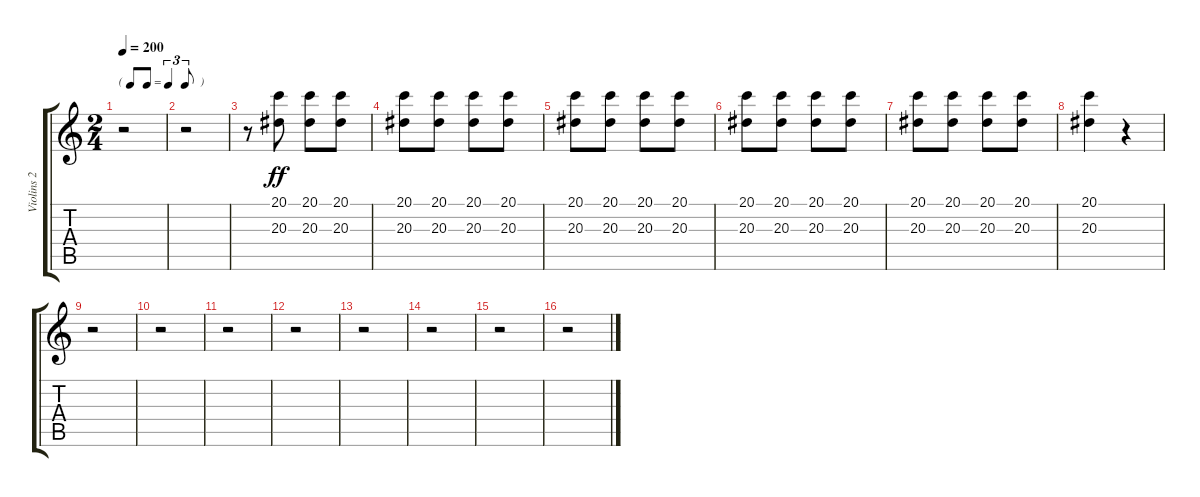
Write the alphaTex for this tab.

\track ("Violins 2" "Violins 2") {instrument stringensemble1}
\staff {score tabs}
\tuning (E4 B3 G3 D3 A2 E2) {hide}
\ts (2 4)
\tf triplet8th
\tempo 200
\clef g2
\ks c
r.2{dy ff} |
r.2 |
r.8 (20.1 20.3).8 (20.1 20.3).8 (20.1 20.3).8 |
(20.1 20.3).8 (20.1 20.3).8 (20.1 20.3).8 (20.1 20.3).8 |
(20.1 20.3).8 (20.1 20.3).8 (20.1 20.3).8 (20.1 20.3).8 |
(20.1 20.3).8 (20.1 20.3).8 (20.1 20.3).8 (20.1 20.3).8 |
(20.1 20.3).8 (20.1 20.3).8 (20.1 20.3).8 (20.1 20.3).8 |
(20.1 20.3).4 r.4 |
r.2 |
r.2 |
r.2 |
r.2 |
r.2 |
r.2 |
r.2 |
r.2
